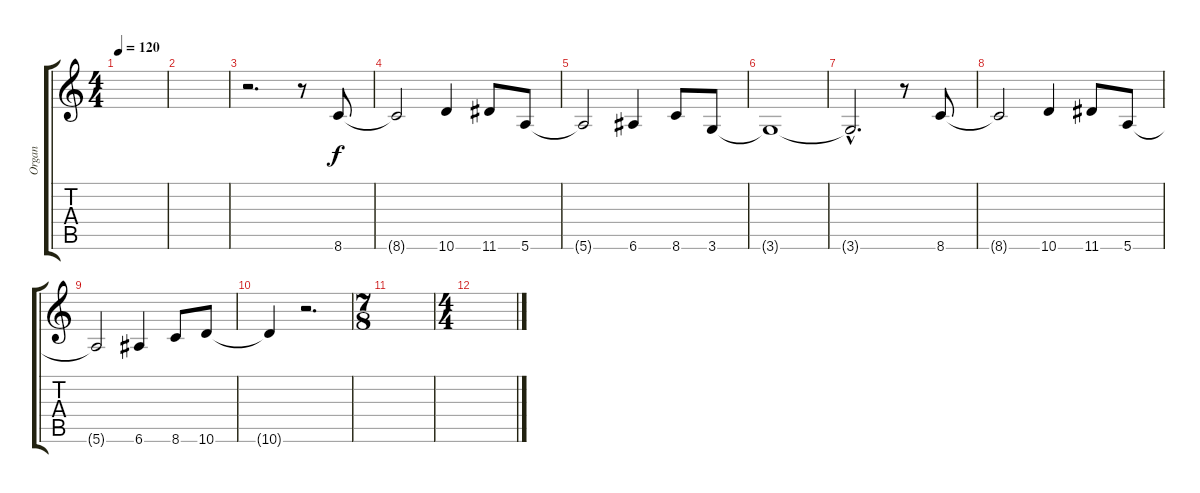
\track ("Organ" "Organ") {instrument synthbass2}
\staff {score tabs}
\tuning (E4 B3 G3 D3 A2 E2) {hide}
\ts (4 4)
\tempo 120
\clef g2
\ks c
|
|
r.2{d} r.8 8.6.8{dy f} |
8.6{t}.2 10.6.4 11.6.8 5.6.8 |
5.6{t}.2 6.6.4 8.6.8 3.6.8 |
3.6{t}.1 |
3.6{hac t}.2{d} r.8 8.6.8 |
8.6{t}.2 10.6.4 11.6.8 5.6.8 |
5.6{t}.2 6.6.4 8.6.8 10.6.8 |
10.6{t}.4 r.2{d} |
\ts (7 8)
|
\ts (4 4)
